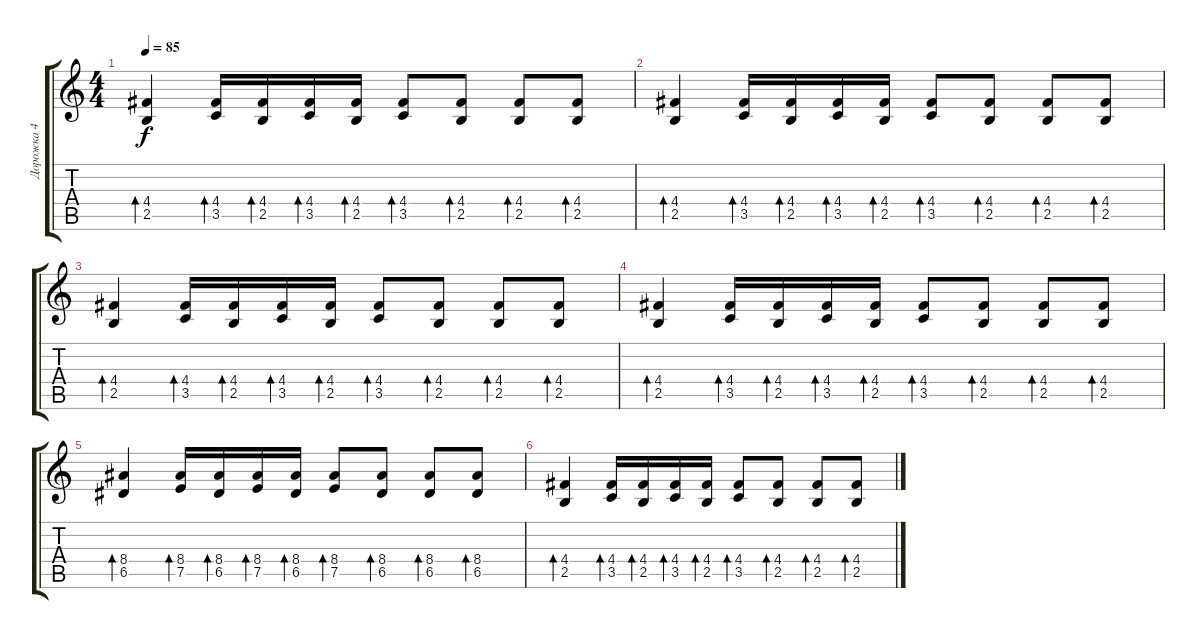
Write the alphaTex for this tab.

\track ("Дорожка 4" "Дорожка 4") {instrument acousticguitarsteel}
\staff {score tabs}
\tuning (E4 B3 G3 D3 A2 E2) {hide}
\ts (4 4)
\tempo 85
\clef g2
\ks c
(4.4 2.5).4{bd 60 dy f} (4.4 3.5).16{bd 60} (4.4 2.5).16{bd 60} (4.4 3.5).16{bd 60} (4.4 2.5).16{bd 60} (4.4 3.5).8{bd 60} (4.4 2.5).8{bd 60} (4.4 2.5).8{bd 60} (4.4 2.5).8{bd 60} |
(4.4 2.5).4{bd 60} (4.4 3.5).16{bd 60} (4.4 2.5).16{bd 60} (4.4 3.5).16{bd 60} (4.4 2.5).16{bd 60} (4.4 3.5).8{bd 60} (4.4 2.5).8{bd 60} (4.4 2.5).8{bd 60} (4.4 2.5).8{bd 60} |
(4.4 2.5).4{bd 60} (4.4 3.5).16{bd 60} (4.4 2.5).16{bd 60} (4.4 3.5).16{bd 60} (4.4 2.5).16{bd 60} (4.4 3.5).8{bd 60} (4.4 2.5).8{bd 60} (4.4 2.5).8{bd 60} (4.4 2.5).8{bd 60} |
(4.4 2.5).4{bd 60} (4.4 3.5).16{bd 60} (4.4 2.5).16{bd 60} (4.4 3.5).16{bd 60} (4.4 2.5).16{bd 60} (4.4 3.5).8{bd 60} (4.4 2.5).8{bd 60} (4.4 2.5).8{bd 60} (4.4 2.5).8{bd 60} |
(8.4 6.5).4{bd 60} (8.4 7.5).16{bd 60} (8.4 6.5).16{bd 60} (8.4 7.5).16{bd 60} (8.4 6.5).16{bd 60} (8.4 7.5).8{bd 60} (8.4 6.5).8{bd 60} (8.4 6.5).8{bd 60} (8.4 6.5).8{bd 60} |
(4.4 2.5).4{bd 60} (4.4 3.5).16{bd 60} (4.4 2.5).16{bd 60} (4.4 3.5).16{bd 60} (4.4 2.5).16{bd 60} (4.4 3.5).8{bd 60} (4.4 2.5).8{bd 60} (4.4 2.5).8{bd 60} (4.4 2.5).8{bd 60}
